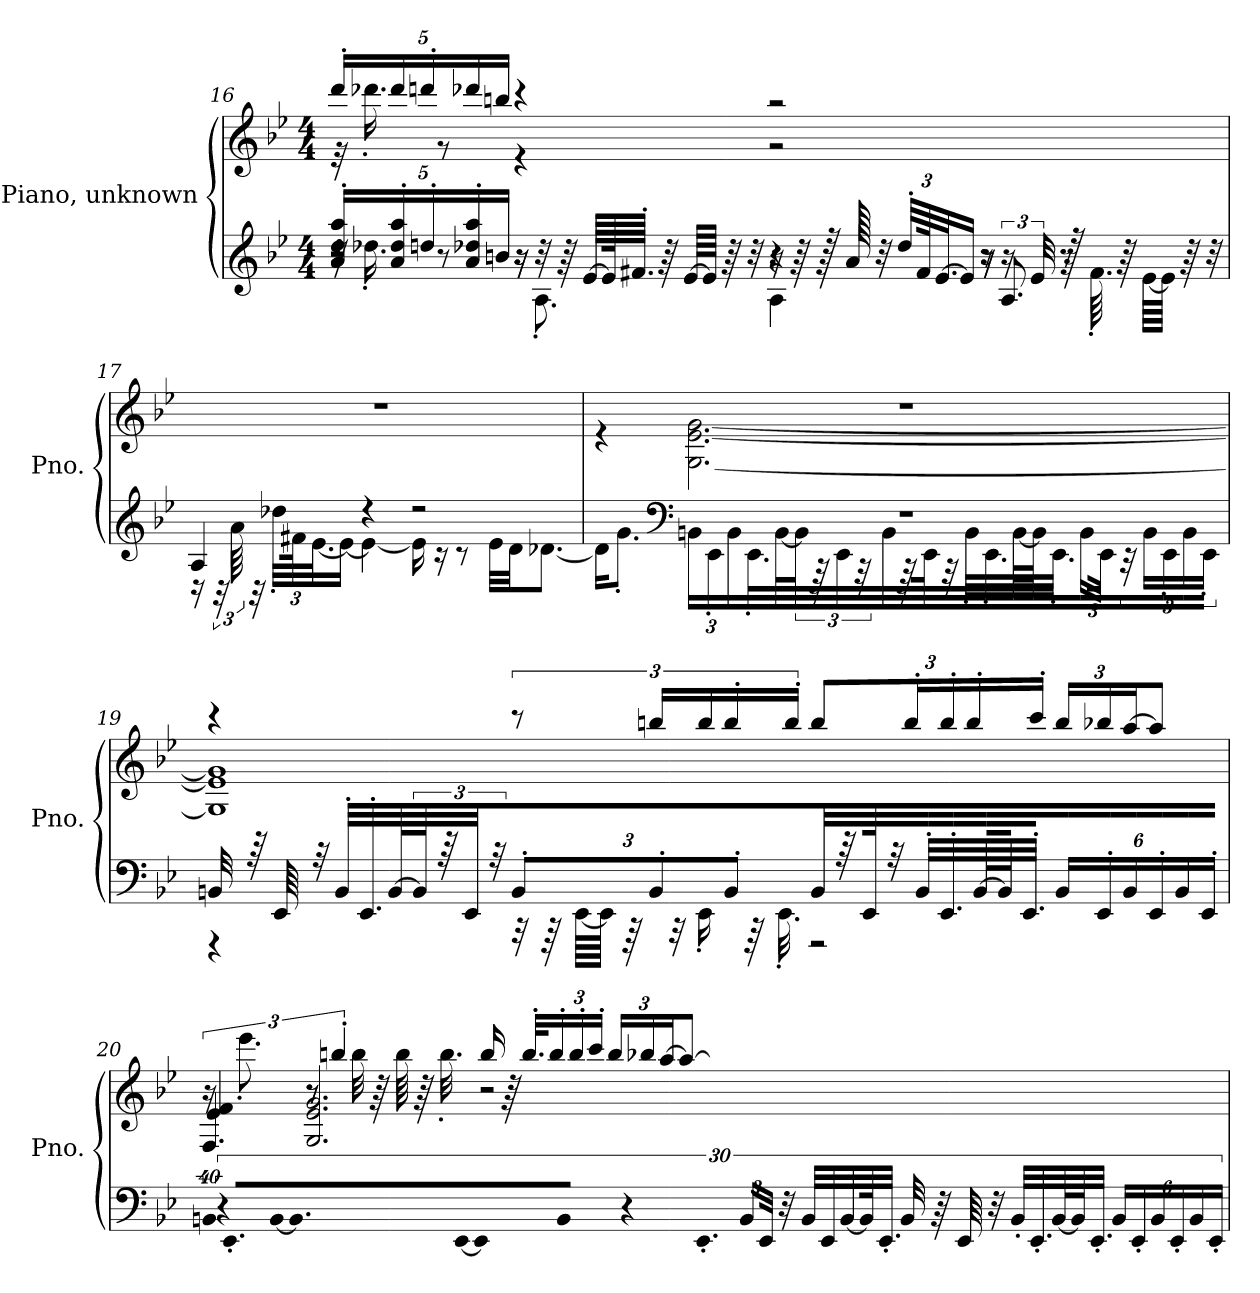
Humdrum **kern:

**kern	**kern
*part1	*part1
*staff2	*staff1
*I"Piano, unknown	*
*I'Pno.	*
!!LO:LB:g=z
*clefG2	*clefG2
*k[b-e-]	*k[b-e-]
*M4/4	*M4/4
*Xbrackettup	*Xbrackettup
=16	=16
*^	*^
*	*^	*	*
20a/' 20dd/' 20aa/'LL	32r	2r	20ddd'/LL	32r
.	16.dd-X'\	.	.	16.ddd-X'\
20a/' 20dd-/' 20aa/'	.	.	20ddd-/	.
20ddn'/	.	.	20dddn'/	.
.	8r	.	.	8r
20a/' 20dd-X/' 20aa/'	.	.	20ddd-X/	.
20bn/JJ	.	.	20bbn/JJ	.
16r	16r	.	4r	4r
32r	8.A'\	.	.	.
64r	.	.	.	.
[64e-/LLLL	.	.	.	.
128e-/K]	.	.	.	.
64.f#X'/JJJJ	.	.	.	.
64r	.	.	.	.
[64e-/LLLL	.	.	.	.
64e-/JJJJ]	.	.	.	.
64r	.	.	.	.
32r	.	.	.	.
16r	4A\	4r	2r	2r
64r	.	.	.	.
128r	.	.	.	.
128a/	.	.	.	.
32r	.	.	.	.
48dd-'/LLL	.	.	.	.
96f#/K	.	.	.	.
[48.e-/J	.	.	.	.
16e-/JJ]	.	.	.	.
16r	8r	16r	.	.
*brackettup	*	*	*	*
24r	.	8.A/	.	.
48e-/	.	.	.	.
8r	128r	.	.	.
.	64.f#'\	.	.	.
.	64r	.	.	.
.	[64e-\LLLL	.	.	.
.	64e-\JJJJ]	.	.	.
.	64r	.	.	.
.	32r	.	.	.
*	*v	*v	*	*
*	*	*v	*v
!!LO:LB:g=z
=17	=17	=17
4A/	16r	1r
.	48r	.
.	96a\	.
.	32r	.
*	*Xbrackettup	*
.	48dd-X'\LLL	.
.	96f#X\K	.
.	[48.e-\J	.
.	16e-\JJ_	.
4r	4e-\_	.
2r	16e-\]	.
.	16r	.
.	8r	.
.	32e-\LLL	.
.	32d\JJ	.
.	[8.d-X\J	.
!!LO:LB:g=z
=18	=18	=18
*	*	*^
1r	16d-\KL]	1r	4r
.	8.g'\J	.	.
*clefF4	*	*	*
.	24BBn\LL	.	[2.G\ [2.e-\ [2.g\
.	24EE-'\	.	.
.	24BB\	.	.
.	32.EE-'\L	.	.
.	[64BB\L	.	.
*	*brackettup	*	*
.	96BB\JJJJ]	.	.
.	96r	.	.
.	48EE-\	.	.
.	48r	.	.
.	32BB\	.	.
.	64r	.	.
.	64EE-\	.	.
.	32r	.	.
.	32BB'\LLL	.	.
.	32.EE-'\	.	.
.	[64BB\L	.	.
.	64BB\J]	.	.
.	32.EE-'\JJJ	.	.
*	*Xbrackettup	*	*
.	24BB\LL	.	.
.	48EE-\JJk	.	.
*	*brackettup	*	*
.	48r	.	.
.	24BB\LL	.	.
*	*Xbrackettup	*	*
.	24EE-'\	.	.
.	24BB\	.	.
.	24EE-'\JJ	.	.
!!LO:LB:g=z	!!
=19	=19	=19	=19
32BBn/	4r	4r	1G] 1e-] 1g]
64r	.	.	.
64EE-/	.	.	.
32r	.	.	.
32BB'/LLL	.	.	.
32.EE-'/	.	.	.
[64BB/L	.	.	.
*brackettup	*	*	*
96BB/JJJJ]	.	.	.
96r	.	.	.
48EE-/	.	.	.
48r	.	.	.
*Xbrackettup	*	*brackettup	*
12BB'/L	32r	12r	.
.	64r	.	.
.	[64EE-\LLLL	.	.
.	64EE-\JJJJ]	.	.
.	64r	.	.
12BB'/	.	24bbn/LL	.
.	32r	.	.
*	*	*Xbrackettup	*
.	16EE-'\	24bb/	.
12BB'/J	.	24bb'/	.
.	64r	.	.
.	32.EE-'\	.	.
.	.	24bb'/JJ	.
32BB/	2r	12bb/L	.
64r	.	.	.
64EE-/	.	.	.
32r	.	.	.
.	.	24bb'/L	.
32BB'/LLL	.	.	.
32.EE-'/	.	24bb'/	.
.	.	24bb'/	.
[64BB/L	.	.	.
64BB/J]	.	.	.
32.EE-'/JJJ	.	.	.
.	.	24ccc'/JJ	.
24BB/LL	.	24bb/LL	.
24EE-'/	.	24bb-X/	.
24BB/	.	[24aa/J	.
24EE-'/	.	8aa/J]	.
24BB/	.	.	.
24EE-'/JJ	.	.	.
*v	*v	*	*
*	*v	*v
!!LO:PB:g=z
=20	=20
*brackettup	*
!LO:N:vis=32	!
*	*brackettup
*	*^
*	*	*^
640%23BBn/	6.F/	16r	4e-/ 4f/
!LO:N:vis=128	!	!	!
1920%17r	.	.	.
!LO:N:vis=64.	!	!	!
640%17EE-'/LLLL	.	.	.
.	.	8.eee-'\	.
!LO:N:vis=64	!	!	!
[960%17BB/	.	.	.
!LO:N:vis=64.	!	!	!
640%17BB/]	.	.	.
1920ryy	.	.	.
!LO:N:vis=256	!	!	!
[1920%17EE-/JK	.	.	.
32EE-/]	.	.	.
32BB/JJJ	.	.	.
64r	.	.	.
32.EE-'/	.	.	.
*Xbrackettup	*	*	*
24BB/LL	12r	8r	2.G/ 2.e-/ 2.g/
48EE-/JJk	.	.	.
32r	.	.	.
.	6bbn'/	.	.
32BB/LLL	.	.	.
32EE-/	.	32bb\	.
[32BB/	.	64r	.
.	.	64bb\	.
64BB/K]	.	64r	.
32.EE-'/JJJ	.	32.bb'\	.
32BB/	16bb/	2r	.
64r	.	.	.
64EE-/	.	.	.
32r	64r	.	.
.	32.bb'/KLL	.	.
32BB'/LLL	.	.	.
*	*Xbrackettup	*	*
32.EE-'/	24bb'/	.	.
.	24bb'/	.	.
[64BB/L	.	.	.
64BB/J]	.	.	.
32.EE-'/JJJ	.	.	.
.	24ccc'/JJ	.	.
24BB/LL	24bb/LL	.	.
24EE-'/	24bb-X/	.	.
24BB/	[24aa/J	.	.
24EE-'/	8aa/J_	.	.
24BB/	.	.	.
24EE-'/JJ	.	.	.
*	*v	*v	*v
=	=
*-	*-
